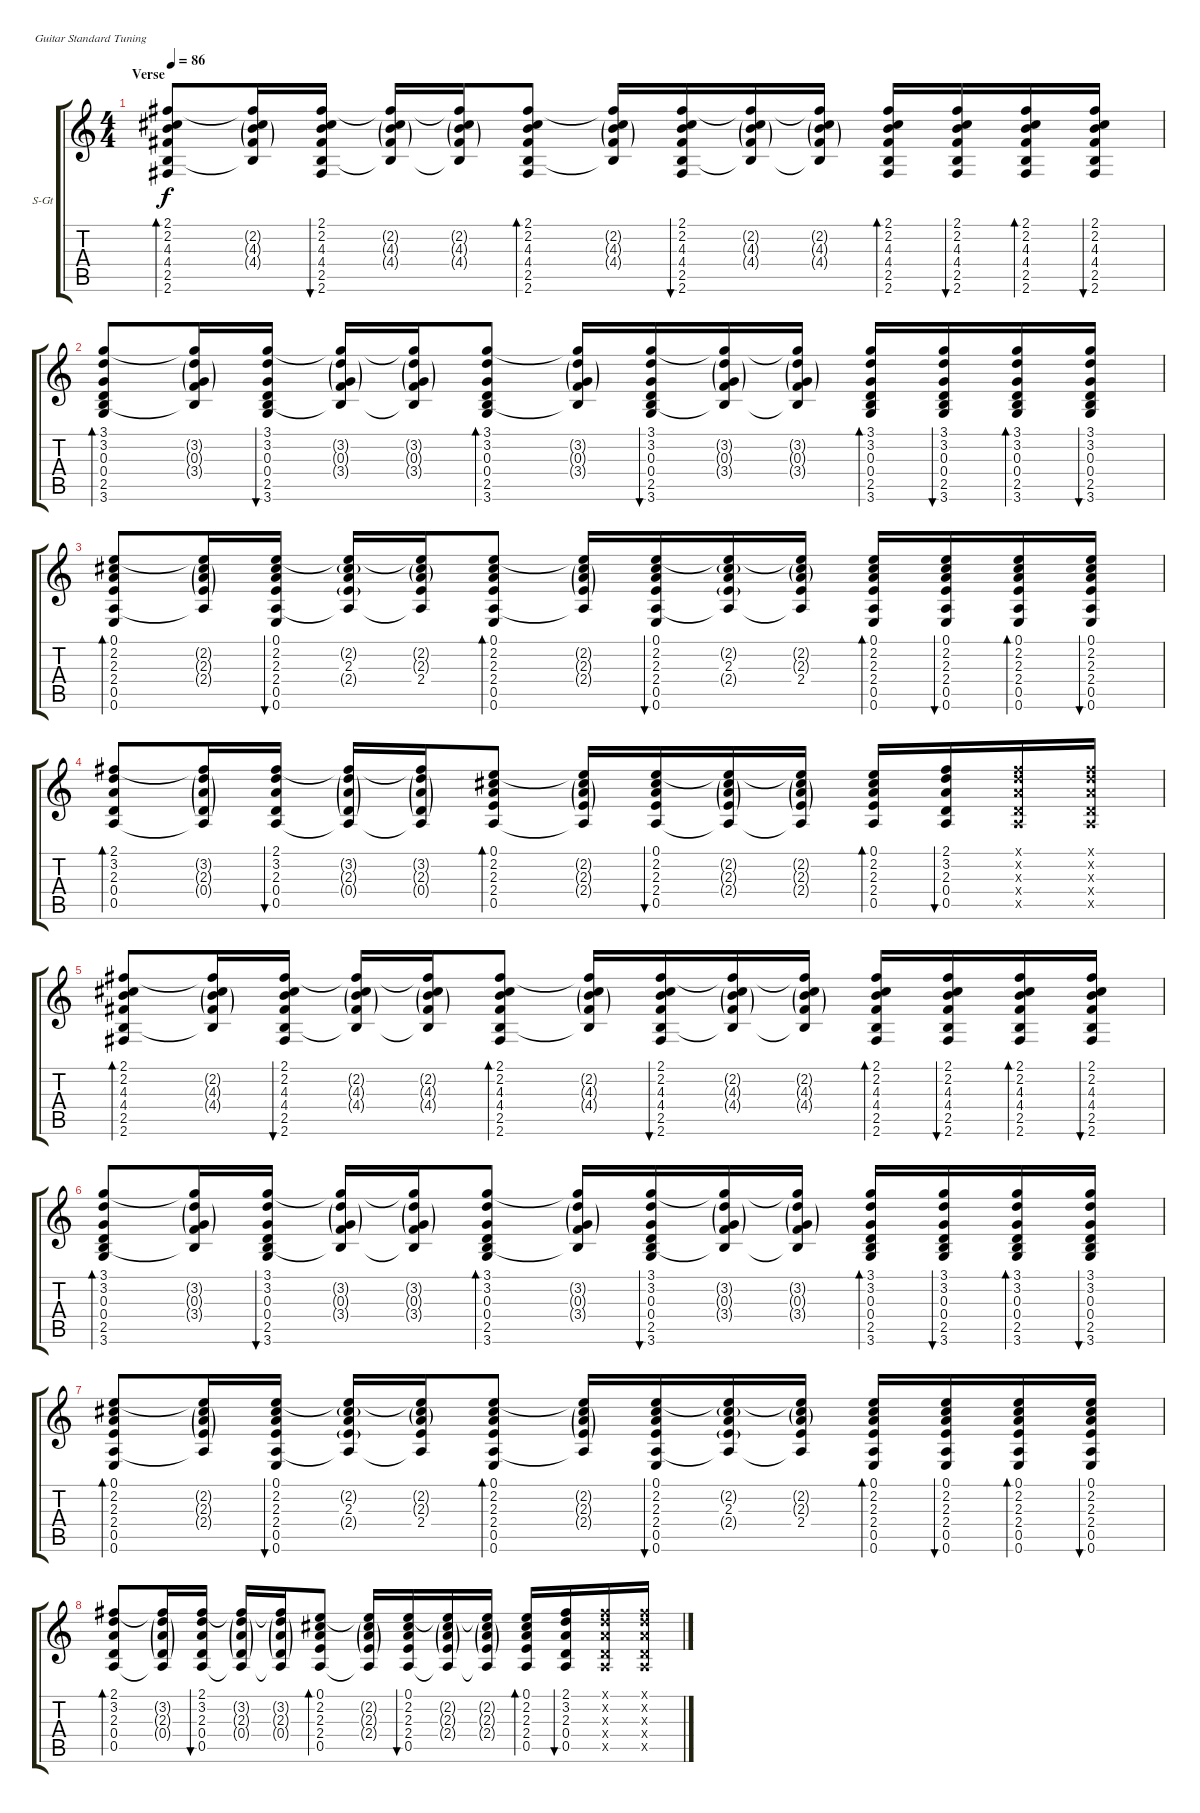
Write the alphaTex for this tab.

\defaultSystemsLayout 4
\bracketExtendMode groupsimilarinstruments
\firstSystemTrackNameOrientation horizontal
\otherSystemsTrackNameOrientation horizontal
\track ("Padge" "S-Gt") {instrument acousticguitarsteel}
\staff {score tabs}
\tuning (E4 B3 G3 D3 A2 E2)
\ts (4 4)
\section ("" "Verse")
\tempo 86
\clef g2
\scale
0.333333
\ks c
(2.1 2.2 4.3 4.4 2.5 2.6).8{bd 60 dy f} (2.1{t} 2.2{g} 4.3{g} 4.4{g} 2.5{t}).16 (2.1 2.2 4.3 4.4 2.5 2.6).16{bu 60} (2.1{t} 2.2{g} 4.3{g} 4.4{g} 2.5{t}).16 (2.1{t} 2.2{g} 4.3{g} 4.4{g} 2.5{t}).16 (2.1 2.2 4.3 4.4 2.5 2.6).8{bd 60} (2.1{t} 2.2{g} 4.3{g} 4.4{g} 2.5{t}).16 (2.1 2.2 4.3 4.4 2.5 2.6).16{bu 60} (2.1{t} 2.2{g} 4.3{g} 4.4{g} 2.5{t}).16 (2.1{t} 2.2{g} 4.3{g} 4.4{g} 2.5{t}).16 (2.1 2.2 4.3 4.4 2.5 2.6).16{bd 60} (2.1 2.2 4.3 4.4 2.5 2.6).16{bu 60} (2.1 2.2 4.3 4.4 2.5 2.6).16{bd 60} (2.1 2.2 4.3 4.4 2.5 2.6).16{bu 60} |
\scale
0.333333 (3.1 3.2 0.3 0.4 2.5 3.6).8{bd 60} (3.1{t} 3.2{g} 0.3{g} 3.4{g} 2.5{t}).16 (3.1 3.2 0.3 0.4 2.5 3.6).16{bu 60} (3.1{t} 3.2{g} 0.3{g} 3.4{g} 2.5{t}).16 (3.1{t} 3.2{g} 0.3{g} 3.4{g} 2.5{t}).16 (3.1 3.2 0.3 0.4 2.5 3.6).8{bd 60} (3.1{t} 3.2{g} 0.3{g} 3.4{g} 2.5{t}).16 (3.1 3.2 0.3 0.4 2.5 3.6).16{bu 60} (3.1{t} 3.2{g} 0.3{g} 3.4{g} 2.5{t}).16 (3.1{t} 3.2{g} 0.3{g} 3.4{g} 2.5{t}).16 (3.1 3.2 0.3 0.4 2.5 3.6).16{bd 60} (3.1 3.2 0.3 0.4 2.5 3.6).16{bu 60} (3.1 3.2 0.3 0.4 2.5 3.6).16{bd 60} (3.1 3.2 0.3 0.4 2.5 3.6).16{bu 60} |
\scale
0.333333 (0.1 2.2 2.3 2.4 0.5 0.6).8{bd 60} (0.1{t} 2.2{g} 2.3{g} 2.4{g} 0.5{t}).16 (0.1 2.2 2.3 2.4 0.5 0.6).16{bu 60} (0.1{t} 2.2{g} 2.3 2.4{g} 0.5{t}).16 (0.1{t} 2.2{g} 2.3{g} 2.4 0.5{t}).16 (0.1 2.2 2.3 2.4 0.5 0.6).8{bd 60} (0.1{t} 2.2{g} 2.3{g} 2.4{g} 0.5{t}).16 (0.1 2.2 2.3 2.4 0.5 0.6).16{bu 60} (0.1{t} 2.2{g} 2.3 2.4{g} 0.5{t}).16 (0.1{t} 2.2{g} 2.3{g} 2.4 0.5{t}).16 (0.1 2.2 2.3 2.4 0.5 0.6).16{bd 60} (0.1 2.2 2.3 2.4 0.5 0.6).16{bu 60} (0.1 2.2 2.3 2.4 0.5 0.6).16{bd 60} (0.1 2.2 2.3 2.4 0.5 0.6).16{bu 60} |
\scale
0.333333 (2.1 3.2 2.3 0.4 0.5).8{bd 60} (2.1{t} 3.2{g} 2.3{g} 0.4{g} 0.5{t}).16 (2.1 3.2 2.3 0.4 0.5).16{bu 60} (2.1{t} 3.2{g} 2.3{g} 0.4{g} 0.5{t}).16 (2.1{t} 3.2{g} 2.3{g} 0.4{g} 0.5{t}).16 (0.1 2.2 2.3 2.4 0.5).8{bd 60} (0.1{t} 2.2{g} 2.3{g} 2.4{g} 0.5{t}).16 (0.1 2.2 2.3 2.4 0.5).16{bu 60} (0.1{t} 2.2{g} 2.3{g} 2.4{g} 0.5{t}).16 (0.1{t} 2.2{g} 2.3{g} 2.4{g} 0.5{t}).16 (0.1 2.2 2.3 2.4 0.5).16{bd 60} (2.1 3.2 2.3 0.4 0.5).16{bu 60} (2.1{x} 3.2{x} 2.3{x} 0.4{x} 0.5{x}).16 (2.1{x} 3.2{x} 2.3{x} 0.4{x} 0.5{x}).16 |
\scale
0.333333 (2.1 2.2 4.3 4.4 2.5 2.6).8{bd 60} (2.1{t} 2.2{g} 4.3{g} 4.4{g} 2.5{t}).16 (2.1 2.2 4.3 4.4 2.5 2.6).16{bu 60} (2.1{t} 2.2{g} 4.3{g} 4.4{g} 2.5{t}).16 (2.1{t} 2.2{g} 4.3{g} 4.4{g} 2.5{t}).16 (2.1 2.2 4.3 4.4 2.5 2.6).8{bd 60} (2.1{t} 2.2{g} 4.3{g} 4.4{g} 2.5{t}).16 (2.1 2.2 4.3 4.4 2.5 2.6).16{bu 60} (2.1{t} 2.2{g} 4.3{g} 4.4{g} 2.5{t}).16 (2.1{t} 2.2{g} 4.3{g} 4.4{g} 2.5{t}).16 (2.1 2.2 4.3 4.4 2.5 2.6).16{bd 60} (2.1 2.2 4.3 4.4 2.5 2.6).16{bu 60} (2.1 2.2 4.3 4.4 2.5 2.6).16{bd 60} (2.1 2.2 4.3 4.4 2.5 2.6).16{bu 60} |
\scale
0.333333 (3.1 3.2 0.3 0.4 2.5 3.6).8{bd 60} (3.1{t} 3.2{g} 0.3{g} 3.4{g} 2.5{t}).16 (3.1 3.2 0.3 0.4 2.5 3.6).16{bu 60} (3.1{t} 3.2{g} 0.3{g} 3.4{g} 2.5{t}).16 (3.1{t} 3.2{g} 0.3{g} 3.4{g} 2.5{t}).16 (3.1 3.2 0.3 0.4 2.5 3.6).8{bd 60} (3.1{t} 3.2{g} 0.3{g} 3.4{g} 2.5{t}).16 (3.1 3.2 0.3 0.4 2.5 3.6).16{bu 60} (3.1{t} 3.2{g} 0.3{g} 3.4{g} 2.5{t}).16 (3.1{t} 3.2{g} 0.3{g} 3.4{g} 2.5{t}).16 (3.1 3.2 0.3 0.4 2.5 3.6).16{bd 60} (3.1 3.2 0.3 0.4 2.5 3.6).16{bu 60} (3.1 3.2 0.3 0.4 2.5 3.6).16{bd 60} (3.1 3.2 0.3 0.4 2.5 3.6).16{bu 60} |
\scale
0.333333 (0.1 2.2 2.3 2.4 0.5 0.6).8{bd 60} (0.1{t} 2.2{g} 2.3{g} 2.4{g} 0.5{t}).16 (0.1 2.2 2.3 2.4 0.5 0.6).16{bu 60} (0.1{t} 2.2{g} 2.3 2.4{g} 0.5{t}).16 (0.1{t} 2.2{g} 2.3{g} 2.4 0.5{t}).16 (0.1 2.2 2.3 2.4 0.5 0.6).8{bd 60} (0.1{t} 2.2{g} 2.3{g} 2.4{g} 0.5{t}).16 (0.1 2.2 2.3 2.4 0.5 0.6).16{bu 60} (0.1{t} 2.2{g} 2.3 2.4{g} 0.5{t}).16 (0.1{t} 2.2{g} 2.3{g} 2.4 0.5{t}).16 (0.1 2.2 2.3 2.4 0.5 0.6).16{bd 60} (0.1 2.2 2.3 2.4 0.5 0.6).16{bu 60} (0.1 2.2 2.3 2.4 0.5 0.6).16{bd 60} (0.1 2.2 2.3 2.4 0.5 0.6).16{bu 60} |
\scale
0.333333 (2.1 3.2 2.3 0.4 0.5).8{bd 60} (2.1{t} 3.2{g} 2.3{g} 0.4{g} 0.5{t}).16 (2.1 3.2 2.3 0.4 0.5).16{bu 60} (2.1{t} 3.2{g} 2.3{g} 0.4{g} 0.5{t}).16 (2.1{t} 3.2{g} 2.3{g} 0.4{g} 0.5{t}).16 (0.1 2.2 2.3 2.4 0.5).8{bd 60} (0.1{t} 2.2{g} 2.3{g} 2.4{g} 0.5{t}).16 (0.1 2.2 2.3 2.4 0.5).16{bu 60} (0.1{t} 2.2{g} 2.3{g} 2.4{g} 0.5{t}).16 (0.1{t} 2.2{g} 2.3{g} 2.4{g} 0.5{t}).16 (0.1 2.2 2.3 2.4 0.5).16{bd 60} (2.1 3.2 2.3 0.4 0.5).16{bu 60} (2.1{x} 3.2{x} 2.3{x} 0.4{x} 0.5{x}).16 (2.1{x} 3.2{x} 2.3{x} 0.4{x} 0.5{x}).16
